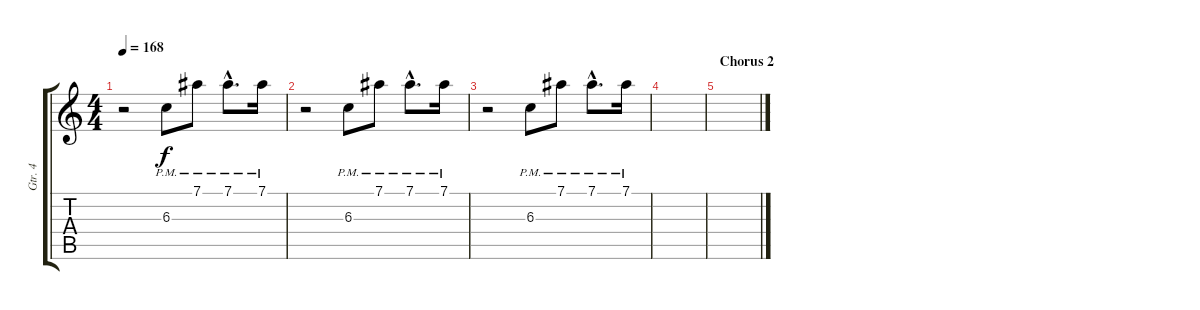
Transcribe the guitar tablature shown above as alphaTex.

\track ("Gtr. 4" "Gtr. 4") {instrument distortionguitar}
\staff {score tabs}
\tuning (Eb4 Bb3 Gb3 Db3 Ab2 Db2) {hide}
\ts (4 4)
\tempo 168
\clef g2
\ks aminor
r.2{dy f} 6.3{pm}.8 7.1{pm}.8 7.1{hac pm}.8{d} 7.1{pm}.16 |
r.2 6.3{pm}.8 7.1{pm}.8 7.1{hac pm}.8{d} 7.1{pm}.16 |
r.2 6.3{pm}.8 7.1{pm}.8 7.1{hac pm}.8{d} 7.1{pm}.16 |
|
\section ("" "Chorus 2")
